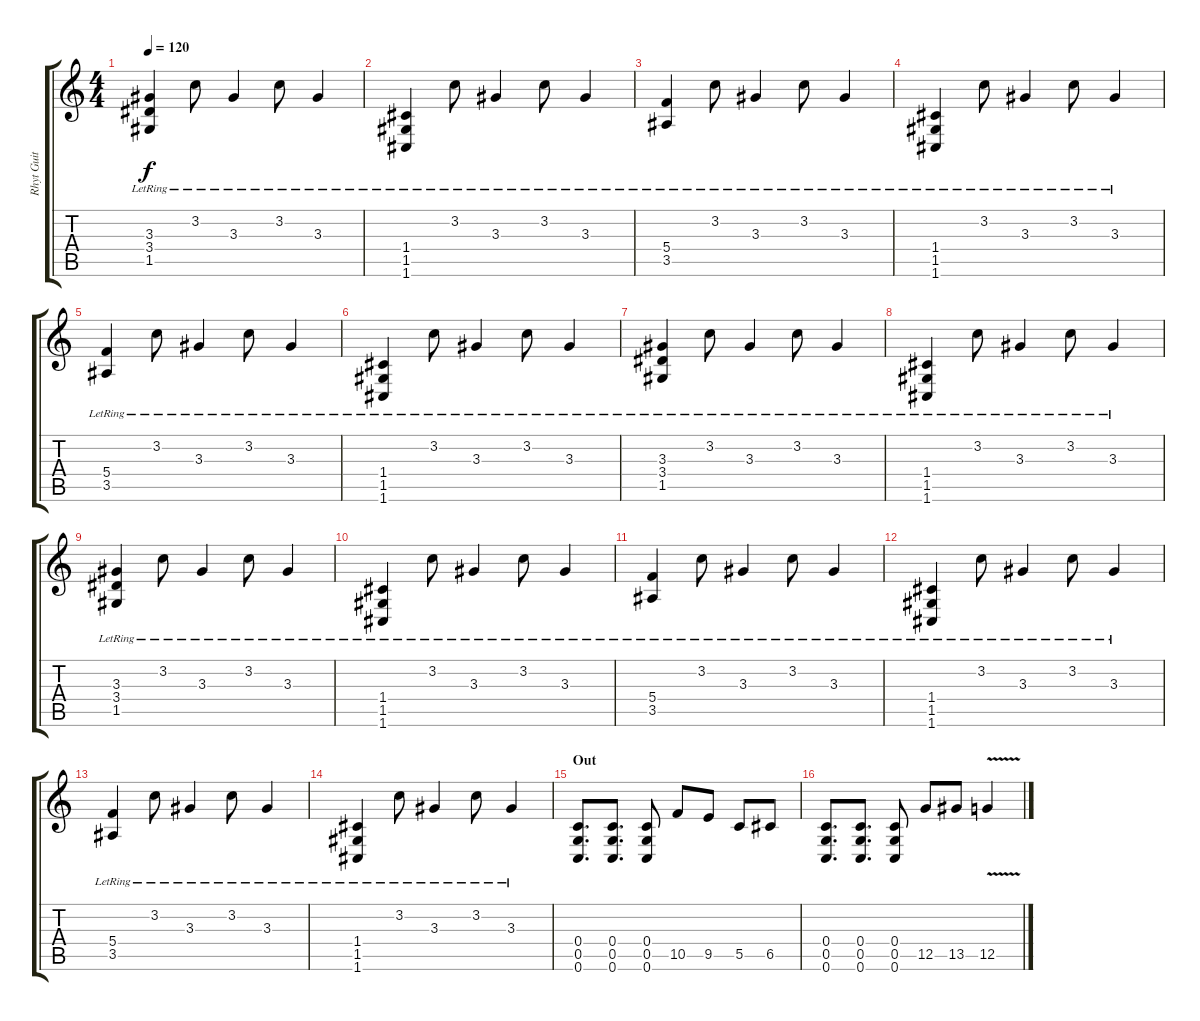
\track ("Rhyt Guit 2" "Rhyt Guit ") {instrument distortionguitar}
\staff {score tabs}
\tuning (D4 A3 F3 C3 G2 C2) {hide}
\ts (4 4)
\tempo 120
\clef g2
\ks c
(3.3{lr} 3.4{lr} 1.5{lr}).4{dy f} 3.2{lr}.8 3.3{lr}.4 3.2{lr}.8 3.3{lr}.4 |
(1.4{lr} 1.5{lr} 1.6{lr}).4 3.2{lr}.8 3.3{lr}.4 3.2{lr}.8 3.3{lr}.4 |
(5.4{lr} 3.5{lr}).4 3.2{lr}.8 3.3{lr}.4 3.2{lr}.8 3.3{lr}.4 |
(1.4{lr} 1.5{lr} 1.6{lr}).4 3.2{lr}.8 3.3{lr}.4 3.2{lr}.8 3.3{lr}.4 |
(5.4{lr} 3.5{lr}).4 3.2{lr}.8 3.3{lr}.4 3.2{lr}.8 3.3{lr}.4 |
(1.4{lr} 1.5{lr} 1.6{lr}).4 3.2{lr}.8 3.3{lr}.4 3.2{lr}.8 3.3{lr}.4 |
(3.3{lr} 3.4{lr} 1.5{lr}).4 3.2{lr}.8 3.3{lr}.4 3.2{lr}.8 3.3{lr}.4 |
(1.4{lr} 1.5{lr} 1.6{lr}).4 3.2{lr}.8 3.3{lr}.4 3.2{lr}.8 3.3{lr}.4 |
(3.3{lr} 3.4{lr} 1.5{lr}).4 3.2{lr}.8 3.3{lr}.4 3.2{lr}.8 3.3{lr}.4 |
(1.4{lr} 1.5{lr} 1.6{lr}).4 3.2{lr}.8 3.3{lr}.4 3.2{lr}.8 3.3{lr}.4 |
(5.4{lr} 3.5{lr}).4 3.2{lr}.8 3.3{lr}.4 3.2{lr}.8 3.3{lr}.4 |
(1.4{lr} 1.5{lr} 1.6{lr}).4 3.2{lr}.8 3.3{lr}.4 3.2{lr}.8 3.3{lr}.4 |
(5.4{lr} 3.5{lr}).4 3.2{lr}.8 3.3{lr}.4 3.2{lr}.8 3.3{lr}.4 |
(1.4{lr} 1.5{lr} 1.6{lr}).4 3.2{lr}.8 3.3{lr}.4 3.2{lr}.8 3.3{lr}.4 |
\section ("" "Out")
(0.4 0.5 0.6).8{d} (0.4 0.5 0.6).8{d} (0.4 0.5 0.6).8 10.5.8 9.5.8 5.5.8 6.5.8 |
(0.4 0.5 0.6).8{d} (0.4 0.5 0.6).8{d} (0.4 0.5 0.6).8 12.5.8 13.5.8 12.5{v}.4
